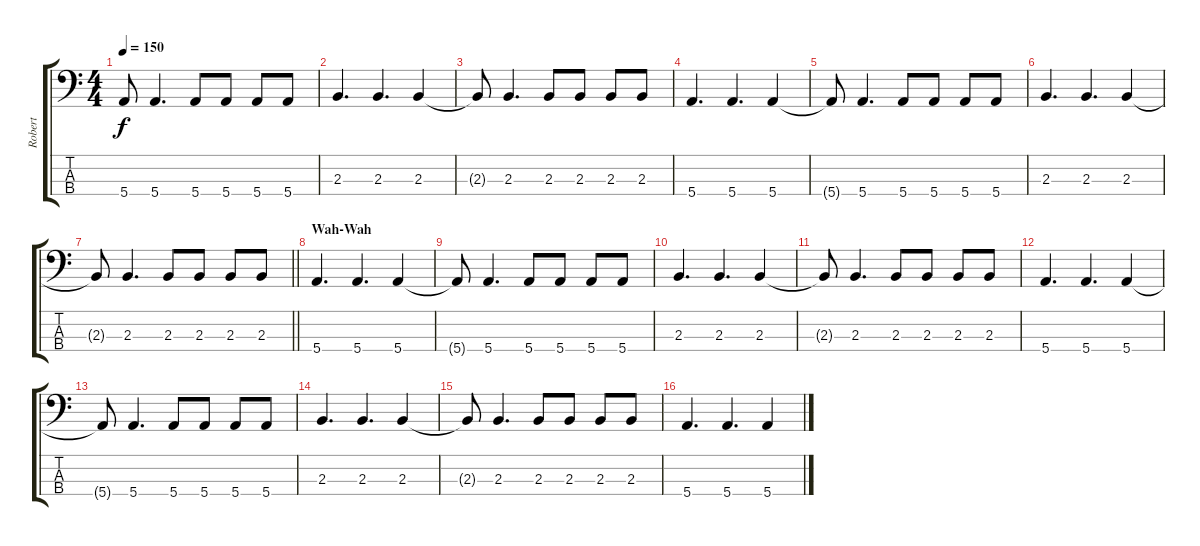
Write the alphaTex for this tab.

\track ("Robert" "Robert") {instrument electricbassfinger}
\staff {score tabs}
\tuning (G2 D2 A1 E1) {hide}
\ts (4 4)
\tempo 150
\clef f4
\ks c
5.4{t}.8{dy f} 5.4.4{d} 5.4.8 5.4.8 5.4.8 5.4.8 |
2.3.4{d} 2.3.4{d} 2.3.4 |
2.3{t}.8 2.3.4{d} 2.3.8 2.3.8 2.3.8 2.3.8 |
5.4.4{d} 5.4.4{d} 5.4.4 |
5.4{t}.8 5.4.4{d} 5.4.8 5.4.8 5.4.8 5.4.8 |
2.3.4{d} 2.3.4{d} 2.3.4 |
\barLineRight lightlight
2.3{t}.8 2.3.4{d} 2.3.8 2.3.8 2.3.8 2.3.8 |
\section ("" "Wah-Wah")
5.4.4{d} 5.4.4{d} 5.4.4 |
5.4{t}.8 5.4.4{d} 5.4.8 5.4.8 5.4.8 5.4.8 |
2.3.4{d} 2.3.4{d} 2.3.4 |
2.3{t}.8 2.3.4{d} 2.3.8 2.3.8 2.3.8 2.3.8 |
5.4.4{d} 5.4.4{d} 5.4.4 |
5.4{t}.8 5.4.4{d} 5.4.8 5.4.8 5.4.8 5.4.8 |
2.3.4{d} 2.3.4{d} 2.3.4 |
2.3{t}.8 2.3.4{d} 2.3.8 2.3.8 2.3.8 2.3.8 |
5.4.4{d} 5.4.4{d} 5.4.4
